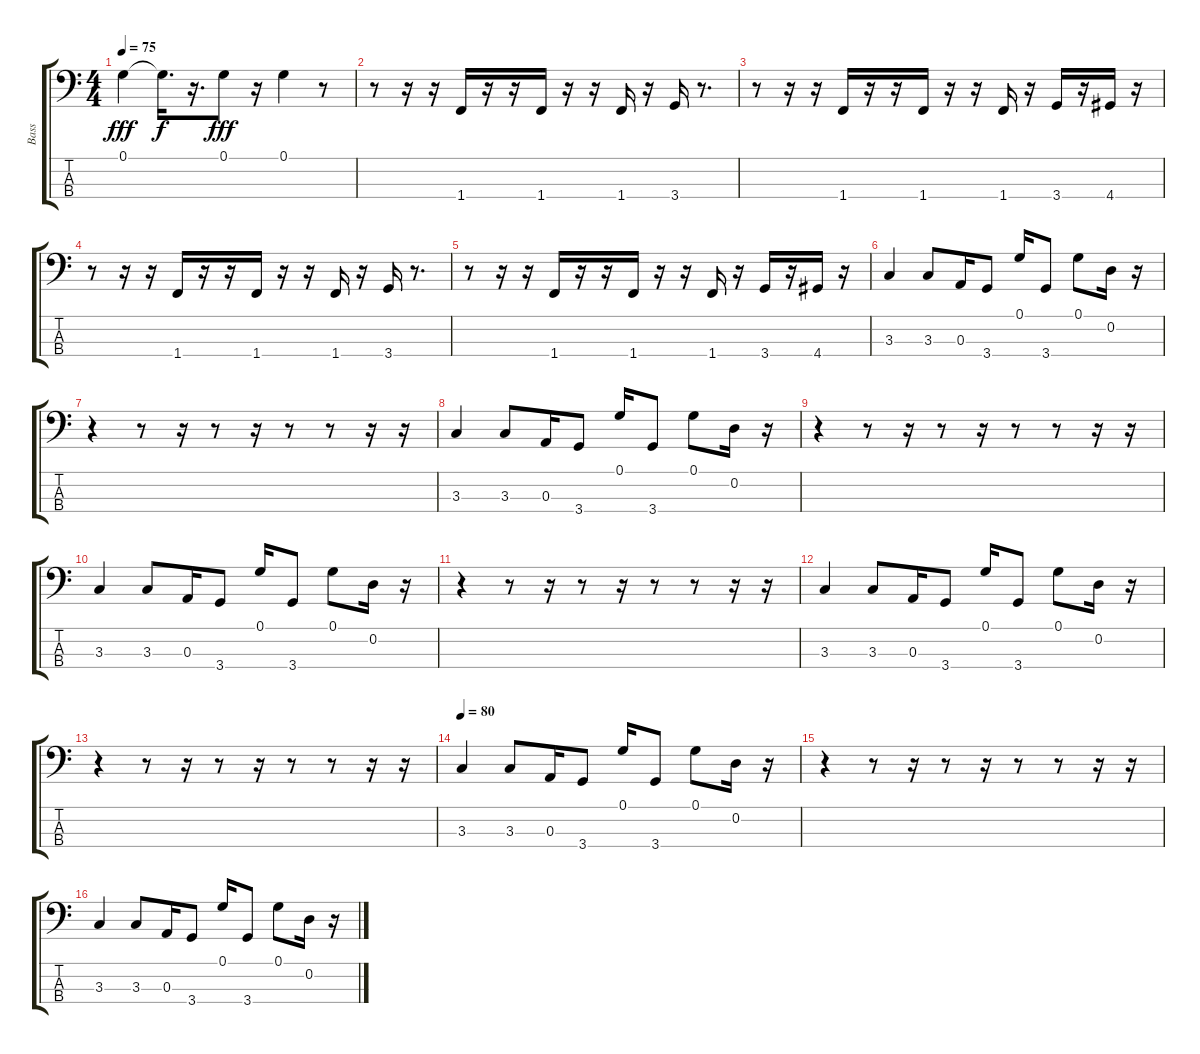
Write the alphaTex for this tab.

\track ("Bass" "Bass") {instrument electricbassfinger}
\staff {score tabs}
\tuning (G2 D2 A1 E1) {hide}
\ts (4 4)
\tempo 75
\clef f4
\ks c
0.1.4{dy fff} 0.1{t}.16{d dy f} r.16{d} 0.1.8{dy fff} r.16 0.1.4 r.8 |
r.8 r.16 r.16 1.4.16 r.16 r.16 1.4.16 r.16 r.16 1.4.16 r.16 3.4.16 r.8{d} |
r.8 r.16 r.16 1.4.16 r.16 r.16 1.4.16 r.16 r.16 1.4.16 r.16 3.4.16 r.16 4.4.16 r.16 |
r.8 r.16 r.16 1.4.16 r.16 r.16 1.4.16 r.16 r.16 1.4.16 r.16 3.4.16 r.8{d} |
r.8 r.16 r.16 1.4.16 r.16 r.16 1.4.16 r.16 r.16 1.4.16 r.16 3.4.16 r.16 4.4.16 r.16 |
3.3.4 3.3.8 0.3.16 3.4.8 0.1.16 3.4.8 0.1.8 0.2.16 r.16 |
r.4 r.8 r.16 r.8 r.16 r.8 r.8 r.16 r.16 |
3.3.4 3.3.8 0.3.16 3.4.8 0.1.16 3.4.8 0.1.8 0.2.16 r.16 |
r.4 r.8 r.16 r.8 r.16 r.8 r.8 r.16 r.16 |
3.3.4 3.3.8 0.3.16 3.4.8 0.1.16 3.4.8 0.1.8 0.2.16 r.16 |
r.4 r.8 r.16 r.8 r.16 r.8 r.8 r.16 r.16 |
3.3.4 3.3.8 0.3.16 3.4.8 0.1.16 3.4.8 0.1.8 0.2.16 r.16 |
r.4 r.8 r.16 r.8 r.16 r.8 r.8 r.16 r.16 |
\tempo 80
3.3.4 3.3.8 0.3.16 3.4.8 0.1.16 3.4.8 0.1.8 0.2.16 r.16 |
r.4 r.8 r.16 r.8 r.16 r.8 r.8 r.16 r.16 |
3.3.4 3.3.8 0.3.16 3.4.8 0.1.16 3.4.8 0.1.8 0.2.16 r.16
